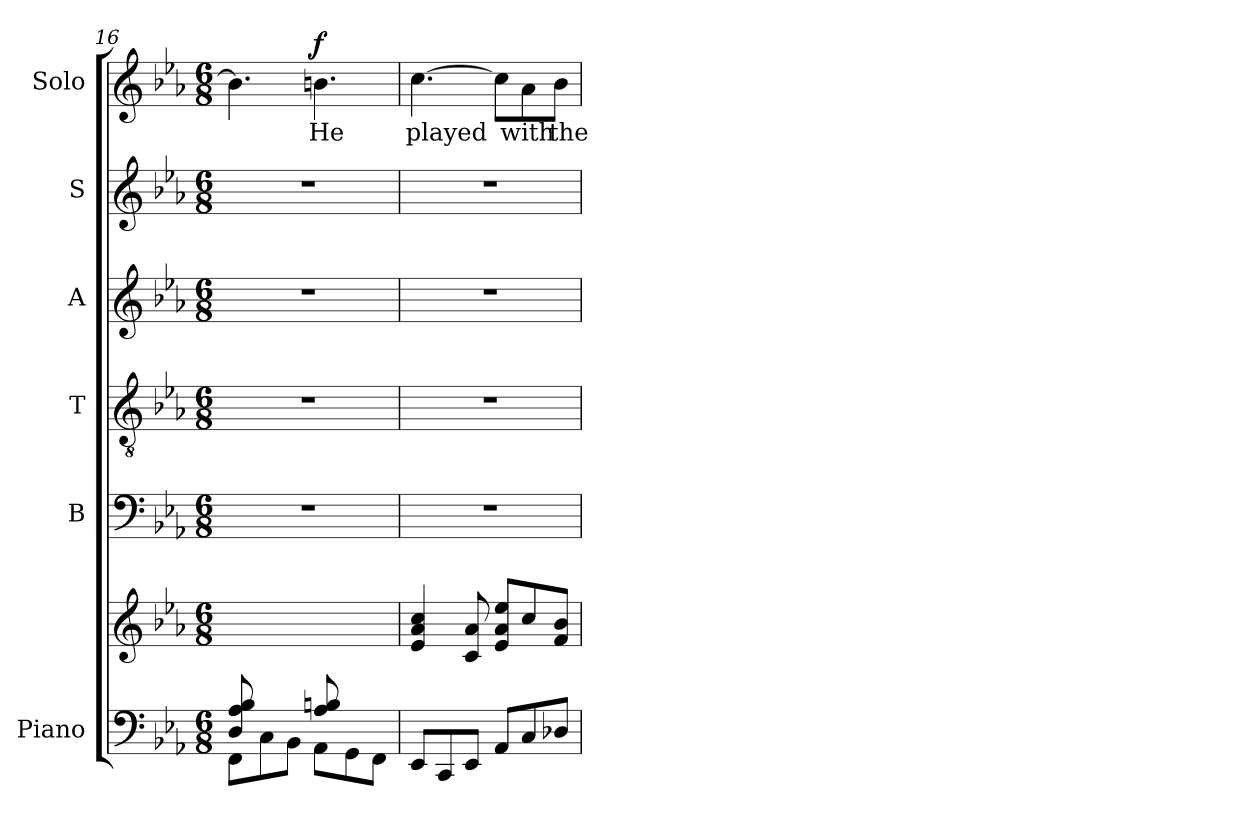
**kern	**kern	**kern	**kern	**kern	**kern	**kern	**text	**dynam
*part6	*part6	*part5	*part4	*part3	*part2	*part1	*part1	*part1
*staff7	*staff6	*staff5	*staff4	*staff3	*staff2	*staff1	*staff1	*staff1
*I"Piano	*	*I"B	*I"T	*I"A	*I"S	*I"Solo	*	*
*I'Pno	*	*I'B	*I'T	*I'A	*I'S	*	*	*
!!LO:LB:g=z
*clefF4	*clefG2	*clefF4	*clefGv2	*clefG2	*clefG2	*clefG2	*	*
*k[b-e-a-]	*k[b-e-a-]	*k[b-e-a-]	*k[b-e-a-]	*k[b-e-a-]	*k[b-e-a-]	*k[b-e-a-]	*	*
*M6/8	*M6/8	*M6/8	*M6/8	*M6/8	*M6/8	*M6/8	*	*
=16	=16	=16	=16	=16	=16	=16	=16	=16
*^	*	*	*	*	*	*	*	*
8D/ 8A-/ 8B-/	8FF\L	8ryy	2.r	2.r	2.r	2.r	4.b-\]	.	.
4ryy	8C\	8raa	.	.	.	.	.	.	.
.	8BB-\J	8raa	.	.	.	.	.	.	.
!	!	!	!	!	!	!	!	!LO:LY:b	!LO:DY:a
8A-/ 8Bn/L	8AA-\L	8ryy	.	.	.	.	4.bn\	He	f
4ryy	8GG\	8f/	.	.	.	.	.	.	.
.	8FF\J	8a-/J	.	.	.	.	.	.	.
=17	=17	=17	=17	=17	=17	=17	=17	=17	=17
!	!	!	!	!	!	!	!	!LO:LY:b	!
*v	*v	*	*	*	*	*	*	*	*
8EE-/L	4e-/ 4a-/ 4cc/	2.r	2.r	2.r	2.r	[4.cc\	played	.
8CC/	.	.	.	.	.	.	.	.
8EE-/J	8c/ 8a-/	.	.	.	.	.	.	.
8AA-/L	8e-/ 8a-/ 8ee-/L	.	.	.	.	8cc\L]	.	.
!	!	!	!	!	!	!	!LO:LY:b	!
8C/	8cc/	.	.	.	.	8a-\	with	.
!	!	!	!	!	!	!	!LO:LY:b	!
8D-X/J	8f/ 8b-/J	.	.	.	.	8b-\J	the	.
=	=	=	=	=	=	=	=	=
*-	*-	*-	*-	*-	*-	*-	*-	*-
